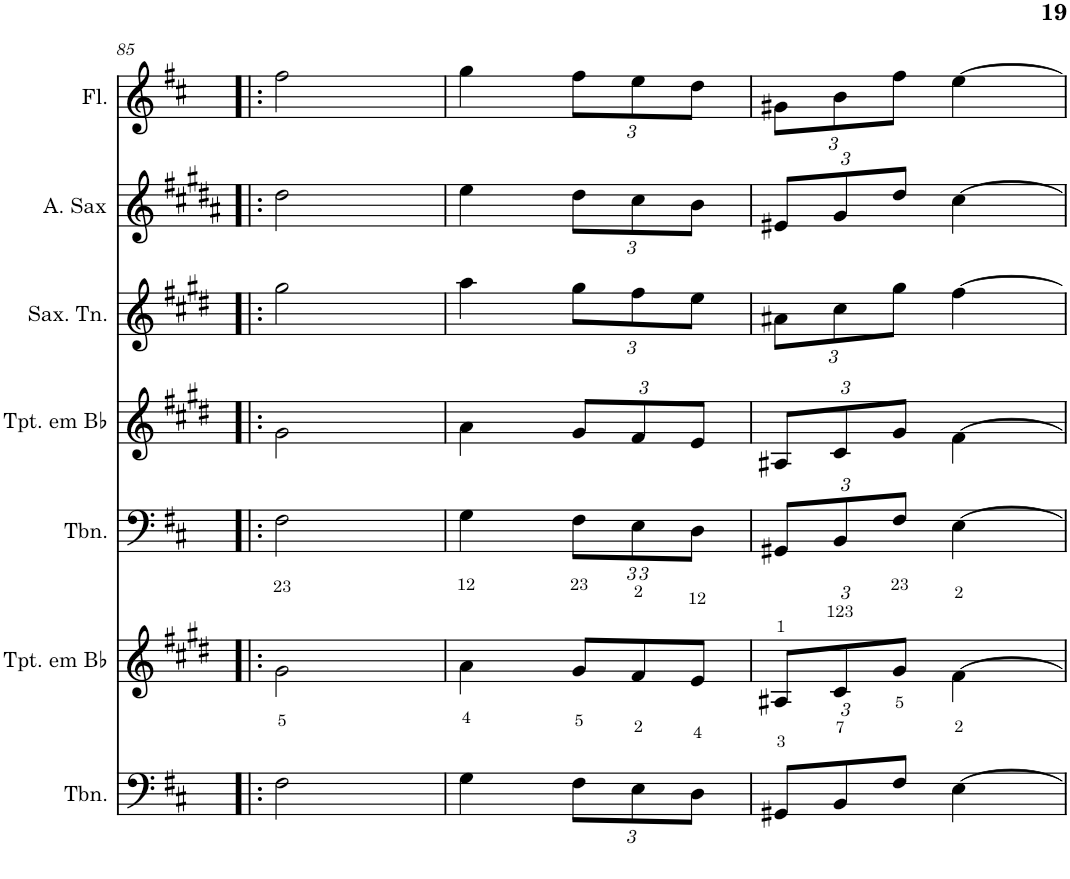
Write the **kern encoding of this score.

**kern	**kern	**kern	**kern	**kern	**kern	**kern
*part7	*part6	*part5	*part4	*part3	*part2	*part1
*staff7	*staff6	*staff5	*staff4	*staff3	*staff2	*staff1
*I"Trombone	*I"Trompete em Bb	*I"Trombone	*I"Trompete em Bb	*I"Saxofone Tenor	*I"Saxofone Alto	*I"Flauta Transversal
*I'Tbn.	*I'Tpt. em Bb	*I'Tbn.	*I'Tpt. em Bb	*I'Sax. Tn.	*	*I'Fl.
!!LO:PB:g=z
*clefF4	*clefG2	*clefF4	*clefG2	*clefG2	*clefG2	*clefG2
*	*Trd1c2	*	*Trd1c2	*Trd8c14	*Trd5c9	*
*k[f#c#]	*k[f#c#g#d#]	*k[f#c#]	*k[f#c#g#d#]	*k[f#c#g#d#]	*k[f#c#g#d#a#]	*k[f#c#]
*D:	*E:	*D:	*E:	*E:	*B:	*D:
*M2/4	*M2/4	*M2/4	*M2/4	*M2/4	*M2/4	*M2/4
=85!|:	=85!|:	=85!|:	=85!|:	=85!|:	=85!|:	=85!|:
2F#\	2g#\	2F#\	2g#\	2gg#\	2dd#\	2ff#\
=86	=86	=86	=86	=86	=86	=86
4G\	4a\	4G\	4a\	4aa\	4ee\	4gg\
*Xbrackettup	*Xbrackettup	*Xbrackettup	*Xbrackettup	*Xbrackettup	*Xbrackettup	*Xbrackettup
12F#\L	12g#/L	12F#\L	12g#/L	12gg#\L	12dd#\L	12ff#\L
12E\	12f#/	12E\	12f#/	12ff#\	12cc#\	12ee\
12D\J	12e/J	12D\J	12e/J	12ee\J	12b\J	12dd\J
=87	=87	=87	=87	=87	=87	=87
12GG#X/L	12A#X/L	12GG#X/L	12A#X/L	12a#X\L	12e#X/L	12g#X\L
12BB/	12c#/	12BB/	12c#/	12cc#\	12g#/	12b\
12F#/J	12g#/J	12F#/J	12g#/J	12gg#\J	12dd#/J	12ff#\J
[4E\	[4f#\	[4E\	[4f#\	[4ff#\	[4cc#\	[4ee\
=	=	=	=	=	=	=
*-	*-	*-	*-	*-	*-	*-
